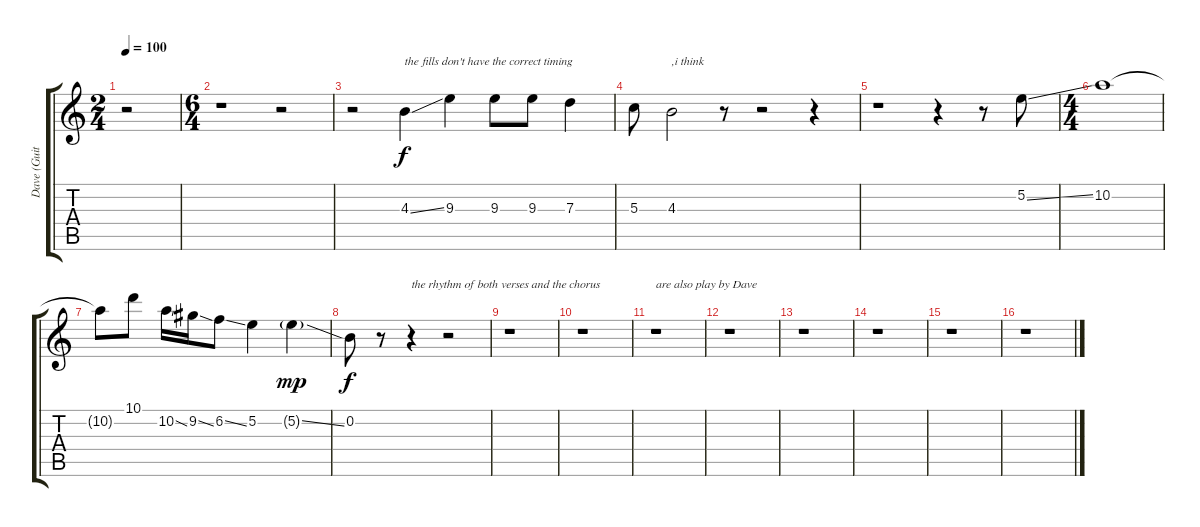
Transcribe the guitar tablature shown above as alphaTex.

\track ("Dave (Guitar) " "Dave (Guit") {instrument distortionguitar}
\staff {score tabs}
\tuning (E4 B3 G3 D3 A2 E2) {hide}
\ts (2 4)
\tempo 100
\clef g2
\ks c
r.2{dy f instrument distortionguitar} |
\ts (6 4)
r.1 r.2 |
r.2 4.3{ss}.4{txt "the fills don't have the correct timing"} 9.3.4 9.3.8 9.3.8 7.3.4 |
5.3.8 4.3.2{txt ",i think"} r.8 r.2 r.4 |
r.1 r.4 r.8 5.2{ss}.8 |
\ts (4 4)
10.2.1 |
10.2{t}.8 10.1.8 10.2{ss}.16 9.2{ss}.16 6.2{ss}.8 5.2.4 5.2{ss g}.4{dy mp} |
0.2.8{dy f} r.8 r.4{txt "the rhythm of both verses and the chorus"} r.2 |
r.1 |
r.1 |
r.1{txt "are also play by Dave"} |
r.1 |
r.1 |
r.1 |
r.1 |
r.1
